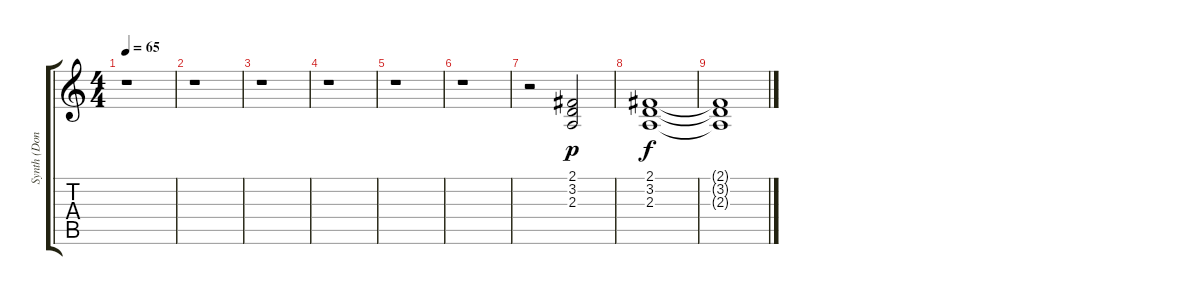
\track ("Synth (Don Airey)" "Synth (Don") {instrument stringensemble1}
\staff {score tabs}
\tuning (E4 B3 G3 D3 A2 E2) {hide}
\ts (4 4)
\tempo 65
\clef g2
\ks c
r.1{dy f} |
r.1 |
r.1 |
r.1 |
r.1 |
r.1 |
r.2 (2.1 3.2 2.3).2{dy p} |
(2.1 3.2 2.3).1{dy f} |
(2.1{t} 3.2{t} 2.3{t}).1
